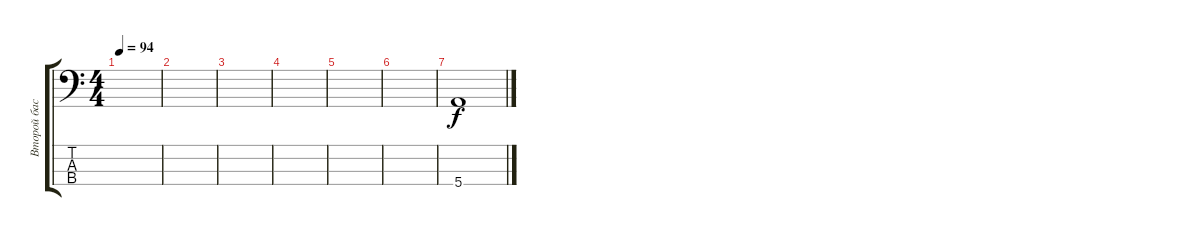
\track ("Второй бас" "Второй бас") {instrument acousticguitarnylon}
\staff {score tabs}
\tuning (G2 D2 A1 E1) {hide}
\ts (4 4)
\tempo 94
\clef f4
\ks c
|
|
|
|
|
|
5.4.1
